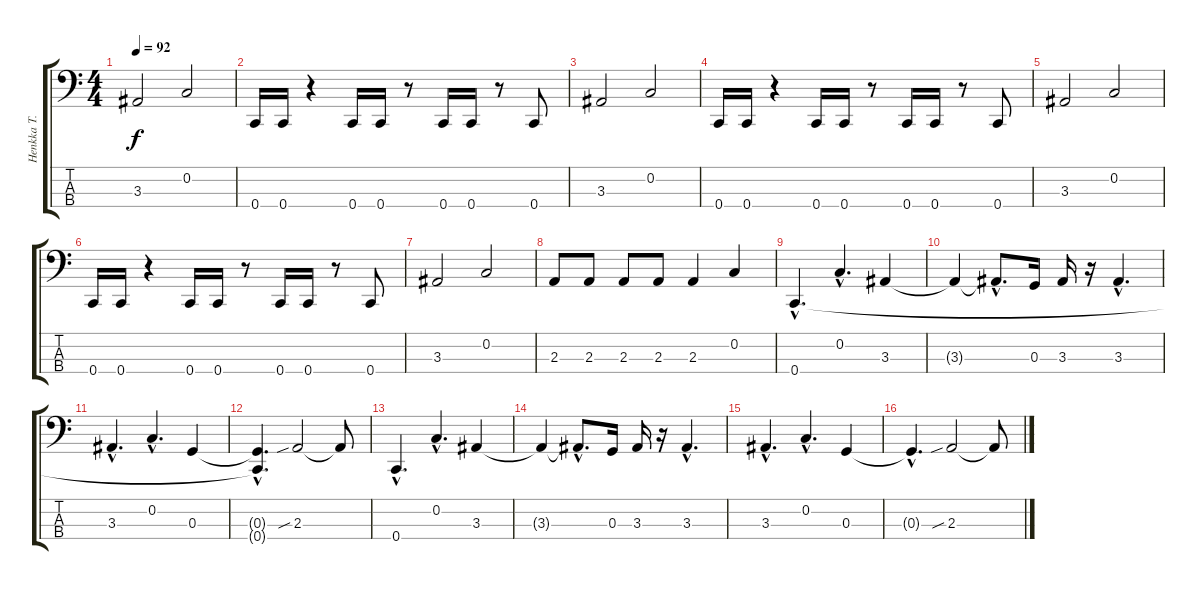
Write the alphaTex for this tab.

\track ("Henkka T. Blacksmith" "Henkka T. ") {instrument electricbasspick}
\staff {score tabs}
\tuning (F2 C2 G1 C1) {hide}
\ts (4 4)
\tempo 92
\clef f4
\ks c
3.3.2{dy f} 0.2.2 |
0.4.16 0.4.16 r.4 0.4.16 0.4.16 r.8 0.4.16 0.4.16 r.8 0.4.8 |
3.3.2 0.2.2 |
0.4.16 0.4.16 r.4 0.4.16 0.4.16 r.8 0.4.16 0.4.16 r.8 0.4.8 |
3.3.2 0.2.2 |
0.4.16 0.4.16 r.4 0.4.16 0.4.16 r.8 0.4.16 0.4.16 r.8 0.4.8 |
3.3.2 0.2.2 |
2.3.8 2.3.8 2.3.8 2.3.8 2.3.4 0.2.4 |
0.4{hac}.4{d} 0.2{hac}.4{d} 3.3.4 |
3.3{t}.4 3.3{hac t}.8{d} 0.3.16 3.3.16 r.16 3.3{hac}.4{d} |
3.3{hac}.4{d} 0.2{hac}.4{d} 0.3.4 |
(0.3{hac t} 0.4{hac t}).4{d} 2.3{sib}.2 2.3{t}.8 |
0.4{hac}.4{d} 0.2{hac}.4{d} 3.3.4 |
3.3{t}.4 3.3{hac t}.8{d} 0.3.16 3.3.16 r.16 3.3{hac}.4{d} |
3.3{hac}.4{d} 0.2{hac}.4{d} 0.3.4 |
0.3{hac t}.4{d} 2.3{sib}.2 2.3{t}.8
